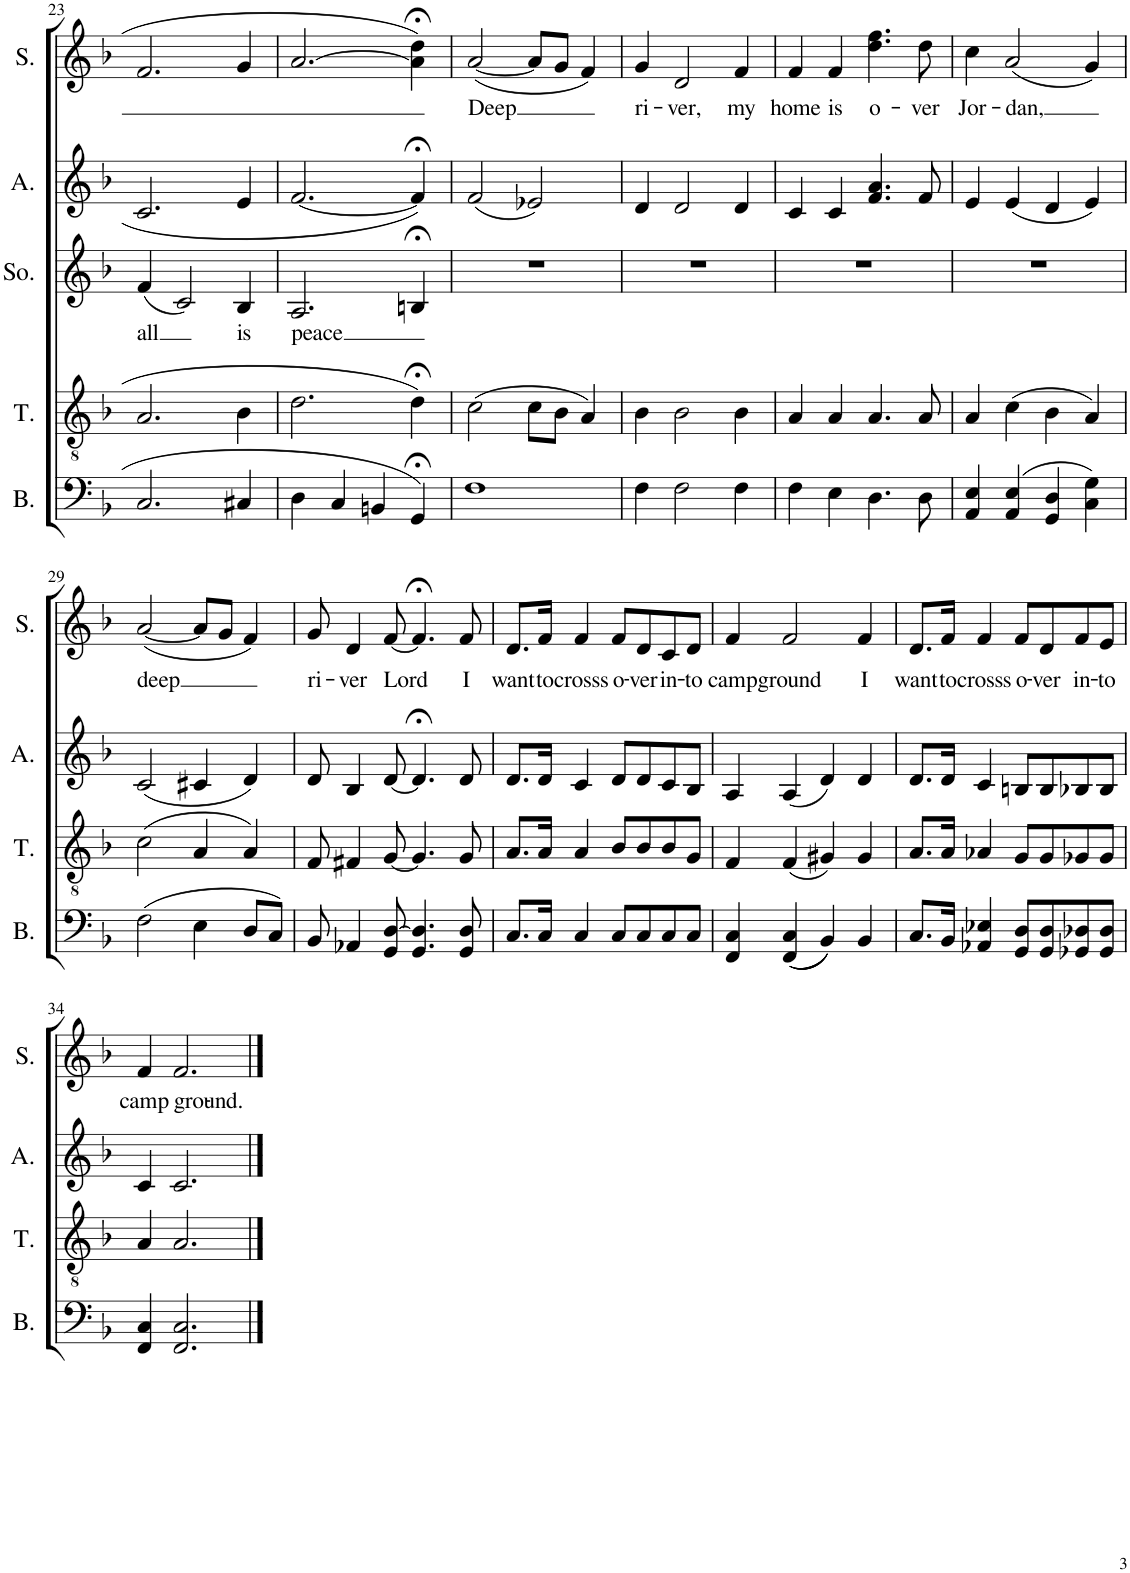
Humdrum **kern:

**kern	**kern	**kern	**text	**kern	**kern	**text
*part5	*part4	*part3	*part3	*part2	*part1	*part1
*staff5	*staff4	*staff3	*staff3	*staff2	*staff1	*staff1
*I"Bass	*I"Tenor	*I"Solo	*	*I"Alto	*I"Soprano	*
*I'B.	*I'T.	*I'So.	*	*I'A.	*I'S.	*
!!LO:PB:g=z
*clefF4	*clefGv2	*clefG2	*	*clefG2	*clefG2	*
*	*	*Trd1c2	*	*	*	*
*k[b-]	*k[b-]	*k[b-]	*	*k[b-]	*k[b-]	*
*M4/4	*M4/4	*M4/4	*	*M4/4	*M4/4	*
*met(c)	*met(c)	*met(c)	*	*met(c)	*met(c)	*
=23	=23	=23	=23	=23	=23	=23
!	!	!	!LO:LY:b	!	!	!
2.C/	2.A/	(4f/	-all	2.c/	2.f/	.
.	.	2c/)	.	.	.	.
!	!	!	!LO:LY:b	!	!	!
4C#X/	4B-\	4B-/	is	4e/	4g/	.
=24	=24	=24	=24	=24	=24	=24
!	!	!	!LO:LY:b	!	!	!
4D\	2.d\	2.A/	peace	[2.f/	[2.a/	.
4C/	.	.	.	.	.	.
4BBn/	.	.	.	.	.	.
4GG;</	4d;<\	4Bn;</	.	4f;</]	4a\];< 4dd\;<	.
=25	=25	=25	=25	=25	=25	=25
!	!	!	!	!	!	!LO:LY:b
1F	(2c\	1r	.	(2f/	([2a/	Deep
.	8c\L	.	.	2e-X/)	8a/L]	.
.	8B-\J	.	.	.	8g/J	.
.	4A/)	.	.	.	4f/)	.
=26	=26	=26	=26	=26	=26	=26
!	!	!	!	!	!	!LO:LY:b
4F\	4B-\	1r	.	4d/	4g/	ri-
!	!	!	!	!	!	!LO:LY:b
2F\	2B-\	.	.	2d/	2d/	-ver,
!	!	!	!	!	!	!LO:LY:b
4F\	4B-\	.	.	4d/	4f/	my
=27	=27	=27	=27	=27	=27	=27
!	!	!	!	!	!	!LO:LY:b
4F\	4A/	1r	.	4c/	4f/	home
!	!	!	!	!	!	!LO:LY:b
4E\	4A/	.	.	4c/	4f/	is
!	!	!	!	!	!	!LO:LY:b
4.D\	4.A/	.	.	4.f/ 4.a/	4.dd\ 4.ff\	o-
!	!	!	!	!	!	!LO:LY:b
8D\	8A/	.	.	8f/	8dd\	-ver
=28	=28	=28	=28	=28	=28	=28
!	!	!	!	!	!	!LO:LY:b
4AA/ 4E/	4A/	1r	.	4e/	4cc\	Jor-
!	!	!	!	!	!	!LO:LY:b
(4AA/ 4E/	(4c\	.	.	(4e/	(2a/	-dan,
4GG/ 4D/	4B-\	.	.	4d/	.	.
4C\ 4G\)	4A/)	.	.	4e/)	4g/)	.
!!LO:LB:g=z
=29	=29	=29	=29	=29	=29	=29
!	!	!	!	!	!	!LO:LY:b
(2F\	(2c\	1r	.	(2c/	([2a/	-deep
4E\	4A/	.	.	4c#X/	8a/L]	.
.	.	.	.	.	8g/J	.
8D/L	4A/)	.	.	4d/)	4f/)	.
8C/J)	.	.	.	.	.	.
=30	=30	=30	=30	=30	=30	=30
!	!	!	!	!	!	!LO:LY:b
8BB-/	8F/	1r	.	8d/	8g/	ri-
!	!	!	!	!	!	!LO:LY:b
4AA-X/	4F#X/	.	.	4B-/	4d/	-ver
!	!	!	!	!	!	!LO:LY:b
8GG/ [8D/	[8G/	.	.	[8d/	[8f/	Lord
4.GG/ 4.D/]	4.G/]	.	.	4.d;</]	4.f;</]	.
!	!	!	!	!	!	!LO:LY:b
8GG/ 8D/	8G/	.	.	8d/	8f/	I
=31	=31	=31	=31	=31	=31	=31
!	!	!	!	!	!	!LO:LY:b
8.C/L	8.A/L	1r	.	8.d/L	8.d/L	want
!	!	!	!	!	!	!LO:LY:b
16C/Jk	16A/Jk	.	.	16d/Jk	16f/Jk	to
!	!	!	!	!	!	!LO:LY:b
4C/	4A/	.	.	4c/	4f/	crosss
!	!	!	!	!	!	!LO:LY:b
8C/L	8B-/L	.	.	8d/L	8f/L	o-
!	!	!	!	!	!	!LO:LY:b
8C/	8B-/	.	.	8d/	8d/	-ver
!	!	!	!	!	!	!LO:LY:b
8C/	8B-/	.	.	8c/	8c/	in-
!	!	!	!	!	!	!LO:LY:b
8C/J	8G/J	.	.	8B-/J	8d/J	-to
=32	=32	=32	=32	=32	=32	=32
!	!	!	!	!	!	!LO:LY:b
4FF/ 4C/	4F/	1r	.	4A/	4f/	camp
!	!	!	!	!	!	!LO:LY:b
(((4FF/ 4C/	(4F/	.	.	(4A/	2f/	ground
4BB-/)))	4G#X/)	.	.	4d/)	.	.
!	!	!	!	!	!	!LO:LY:b
4BB-/	4G#/	.	.	4d/	4f/	I
=33	=33	=33	=33	=33	=33	=33
!	!	!	!	!	!	!LO:LY:b
8.C/L	8.A/L	1r	.	8.d/L	8.d/L	want
!	!	!	!	!	!	!LO:LY:b
16BB-/Jk	16A/Jk	.	.	16d/Jk	16f/Jk	to
!	!	!	!	!	!	!LO:LY:b
4AA-X/ 4E-X/	4A-X/	.	.	4c/	4f/	crosss
!	!	!	!	!	!	!LO:LY:b
8GG/ 8D/L	8G/L	.	.	8Bn/L	8f/L	o-
!	!	!	!	!	!	!LO:LY:b
8GG/ 8D/	8G/	.	.	8B/	8d/	-ver
!	!	!	!	!	!	!LO:LY:b
8GG-X/ 8D-X/	8G-X/	.	.	8B-X/	8f/	in-
!	!	!	!	!	!	!LO:LY:b
8GG-/ 8D-/J	8G-/J	.	.	8B-/J	8e/J	-to
!!LO:LB:g=z
=34	=34	=34	=34	=34	=34	=34
!	!	!	!	!	!	!LO:LY:b
4FF/ 4C/	4A/	1r	.	4c/	4f/	camp
!	!	!	!	!	!	!LO:LY:b
2.FF/ 2.C/	2.A/	.	.	2.c/	2.f/	ground.-
==	==	==	==	==	==	==
*-	*-	*-	*-	*-	*-	*-
